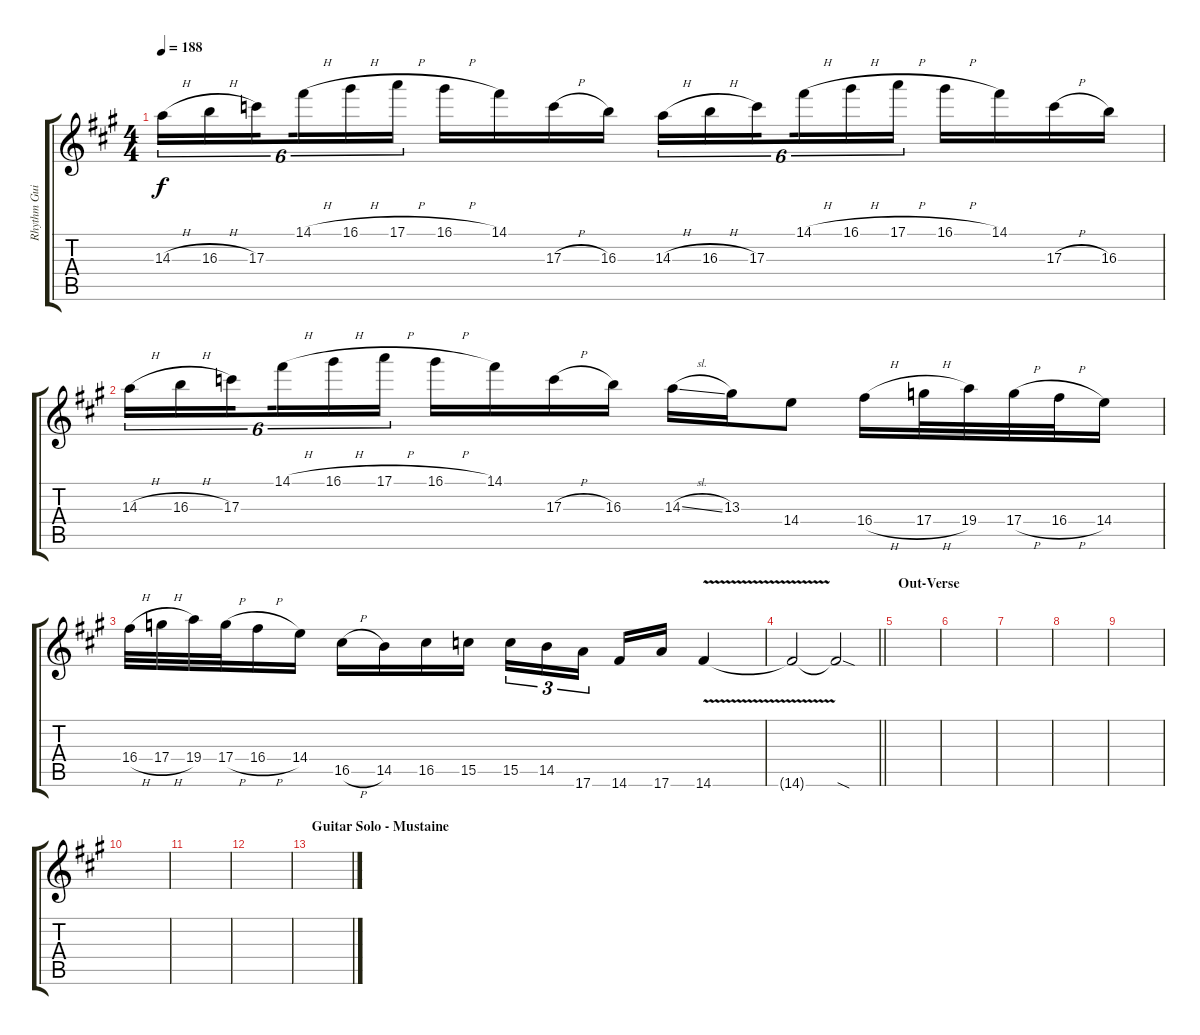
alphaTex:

\track ("Rhythm Guitar(D.Mustaine)" "Rhythm Gui") {instrument distortionguitar}
\staff {score tabs}
\tuning (E4 B3 G3 D3 A2 E2) {hide}
\ts (4 4)
\tempo 188
\clef g2
\ks a
14.3{h}.16{tu (6 4) dy f} 16.3{h}.16{tu (6 4)} 17.3.16{tu (6 4) beam splitsecondary} 14.1{h}.16{tu (6 4)} 16.1{h}.16{tu (6 4)} 17.1{h}.16{tu (6 4)} 16.1{h}.16 14.1.16 17.3{h}.16 16.3.16 14.3{h}.16{tu (6 4)} 16.3{h}.16{tu (6 4)} 17.3.16{tu (6 4) beam splitsecondary} 14.1{h}.16{tu (6 4)} 16.1{h}.16{tu (6 4)} 17.1{h}.16{tu (6 4)} 16.1{h}.16 14.1.16 17.3{h}.16 16.3.16 |
14.3{h}.16{tu (6 4)} 16.3{h}.16{tu (6 4)} 17.3.16{tu (6 4) beam splitsecondary} 14.1{h}.16{tu (6 4)} 16.1{h}.16{tu (6 4)} 17.1{h}.16{tu (6 4)} 16.1{h}.16 14.1.16 17.3{h}.16 16.3.16 14.3{sl}.16 13.3.16 14.4.8 16.4{h}.16 17.4{h}.32 19.4.32 17.4{h}.32 16.4{h}.32 14.4.16 |
16.4{h}.32 17.4{h}.32 19.4.32 17.4{h}.32 16.4{h}.16 14.4.16 16.5{h}.16 14.5.16 16.5.16 15.5.16 15.5.16{tu (3 2)} 14.5.16{tu (3 2)} 17.6.16{tu (3 2) beam splitsecondary} 14.6.16 17.6.16 14.6{v}.4 |
\barLineRight lightlight
14.6{t}.2 14.6{sod t}.2 |
\section ("" "Out-Verse")
|
|
|
|
|
|
|
|
\section ("" "Guitar Solo - Mustaine")
